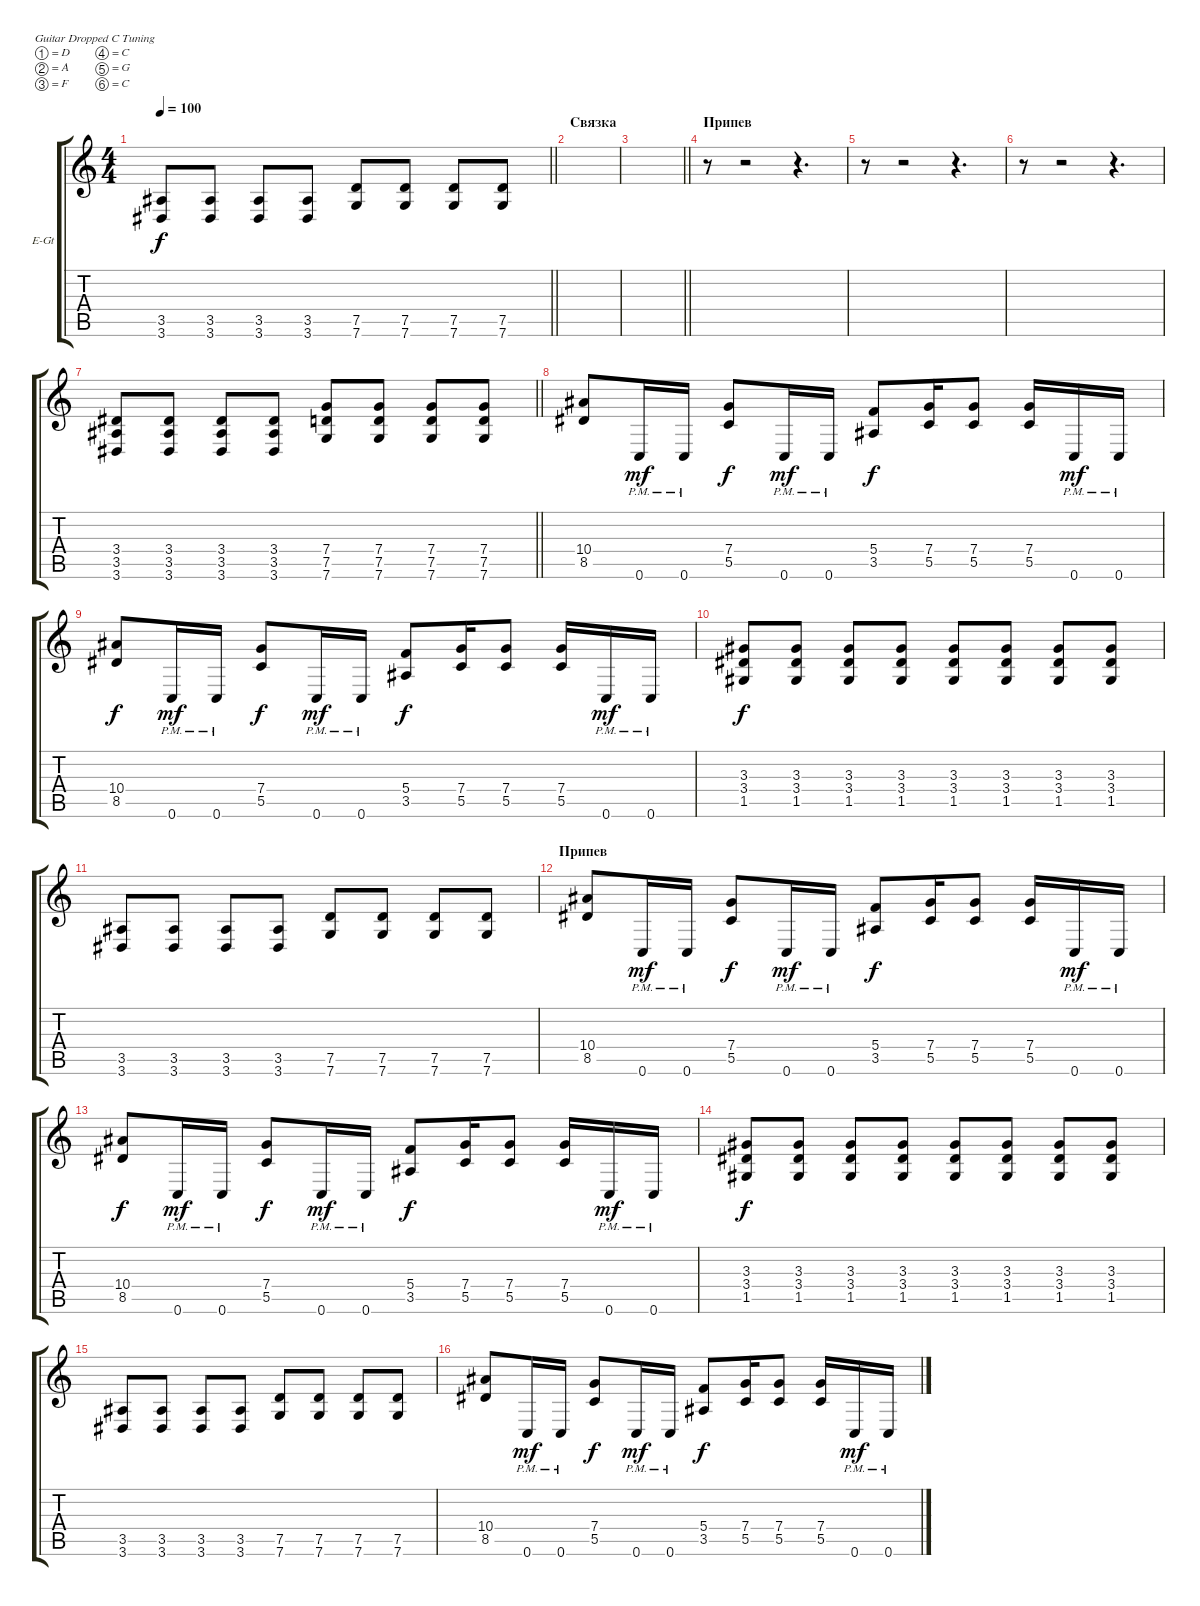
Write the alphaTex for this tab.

\bracketExtendMode groupsimilarinstruments
\firstSystemTrackNameOrientation horizontal
\otherSystemsTrackNameOrientation horizontal
\track ("Mick Mars Rhythym" "E-Gt") {instrument distortionguitar}
\staff {score tabs}
\tuning (D4 A3 F3 C3 G2 C2)
\ts (4 4)
\tempo 100
\clef g2
\barLineRight lightlight
\ks c
(3.5 3.6).8{dy f} (3.5 3.6).8 (3.5 3.6).8 (3.5 3.6).8 (7.5 7.6).8 (7.5 7.6).8 (7.5 7.6).8 (7.5 7.6).8 |
\section ("" "Связка")
|
\barLineRight lightlight
|
\section ("" "Припев")
r.8 r.2 r.4{d} |
r.8 r.2 r.4{d} |
r.8 r.2 r.4{d} |
\barLineRight lightlight
(3.5 3.6 3.4).8 (3.5 3.6 3.4).8 (3.5 3.6 3.4).8 (3.5 3.6 3.4).8 (7.5 7.6 7.4).8 (7.5 7.6 7.4).8 (7.5 7.6 7.4).8 (7.5 7.6 7.4).8 |
(10.4 8.5).8 0.6{pm}.16{dy mf} 0.6{pm}.16 (7.4 5.5).8{dy f} 0.6{pm}.16{dy mf} 0.6{pm}.16 (5.4 3.5).8{dy f} (7.4 5.5).16 (7.4 5.5).8 (7.4 5.5).16 0.6{pm}.16{dy mf} 0.6{pm}.16 |
(10.4 8.5).8{dy f} 0.6{pm}.16{dy mf} 0.6{pm}.16 (7.4 5.5).8{dy f} 0.6{pm}.16{dy mf} 0.6{pm}.16 (5.4 3.5).8{dy f} (7.4 5.5).16 (7.4 5.5).8 (7.4 5.5).16 0.6{pm}.16{dy mf} 0.6{pm}.16 |
(1.5 3.4 3.3).8{dy f} (1.5 3.4 3.3).8 (1.5 3.4 3.3).8 (1.5 3.4 3.3).8 (1.5 3.4 3.3).8 (1.5 3.4 3.3).8 (1.5 3.4 3.3).8 (1.5 3.4 3.3).8 |
(3.5 3.6).8 (3.5 3.6).8 (3.5 3.6).8 (3.5 3.6).8 (7.5 7.6).8 (7.5 7.6).8 (7.5 7.6).8 (7.5 7.6).8 |
\section ("" "Припев")
(10.4 8.5).8 0.6{pm}.16{dy mf} 0.6{pm}.16 (7.4 5.5).8{dy f} 0.6{pm}.16{dy mf} 0.6{pm}.16 (5.4 3.5).8{dy f} (7.4 5.5).16 (7.4 5.5).8 (7.4 5.5).16 0.6{pm}.16{dy mf} 0.6{pm}.16 |
(10.4 8.5).8{dy f} 0.6{pm}.16{dy mf} 0.6{pm}.16 (7.4 5.5).8{dy f} 0.6{pm}.16{dy mf} 0.6{pm}.16 (5.4 3.5).8{dy f} (7.4 5.5).16 (7.4 5.5).8 (7.4 5.5).16 0.6{pm}.16{dy mf} 0.6{pm}.16 |
(1.5 3.4 3.3).8{dy f} (1.5 3.4 3.3).8 (1.5 3.4 3.3).8 (1.5 3.4 3.3).8 (1.5 3.4 3.3).8 (1.5 3.4 3.3).8 (1.5 3.4 3.3).8 (1.5 3.4 3.3).8 |
(3.5 3.6).8 (3.5 3.6).8 (3.5 3.6).8 (3.5 3.6).8 (7.5 7.6).8 (7.5 7.6).8 (7.5 7.6).8 (7.5 7.6).8 |
(10.4 8.5).8 0.6{pm}.16{dy mf} 0.6{pm}.16 (7.4 5.5).8{dy f} 0.6{pm}.16{dy mf} 0.6{pm}.16 (5.4 3.5).8{dy f} (7.4 5.5).16 (7.4 5.5).8 (7.4 5.5).16 0.6{pm}.16{dy mf} 0.6{pm}.16
